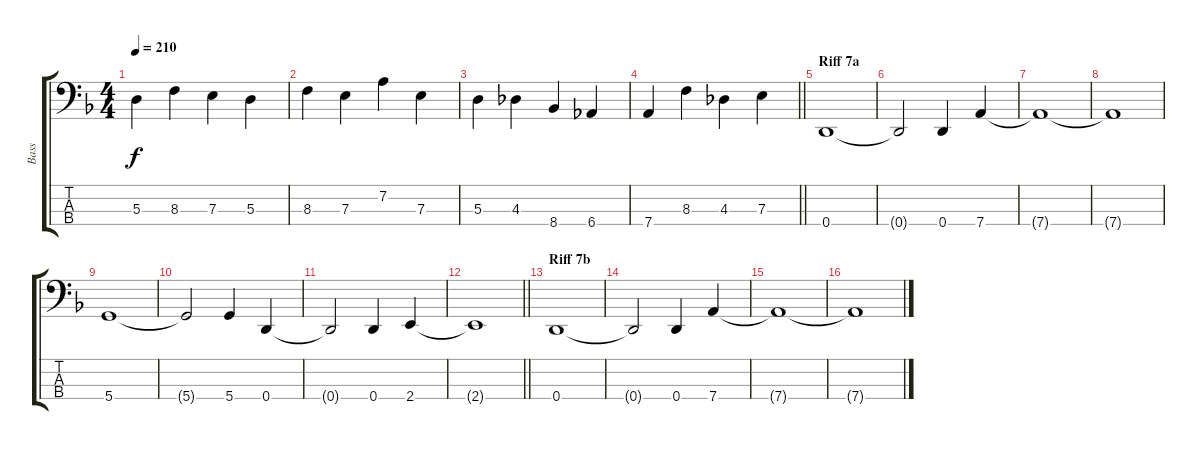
\track ("Bass" "Bass") {instrument electricbassfinger}
\staff {score tabs}
\tuning (G2 D2 A1 D1) {hide}
\ts (4 4)
\tempo 210
\clef f4
\ks dminor
5.3.4{dy f} 8.3.4 7.3.4 5.3.4 |
8.3.4 7.3.4 7.2.4 7.3.4 |
5.3.4 4.3.4 8.4.4 6.4.4 |
\barLineRight lightlight
7.4.4 8.3.4 4.3.4 7.3.4 |
\section ("" "Riff 7a")
0.4.1 |
0.4{t}.2 0.4.4 7.4.4 |
7.4{t}.1 |
7.4{t}.1 |
5.4.1 |
5.4{t}.2 5.4.4 0.4.4 |
0.4{t}.2 0.4.4 2.4.4 |
\barLineRight lightlight
2.4{t}.1 |
\section ("" "Riff 7b")
0.4.1 |
0.4{t}.2 0.4.4 7.4.4 |
7.4{t}.1 |
7.4{t}.1
